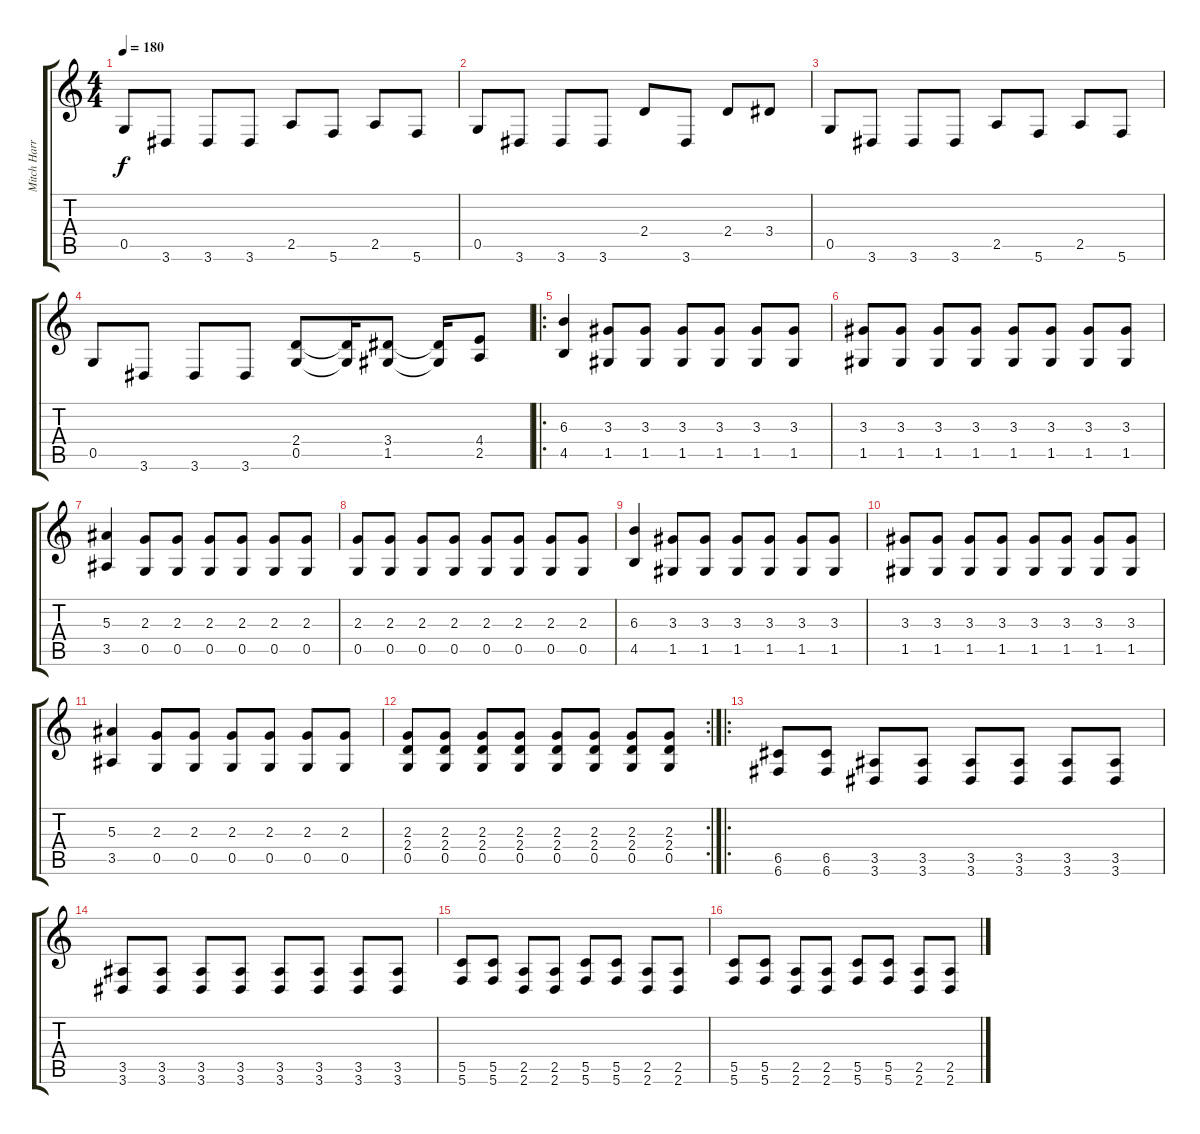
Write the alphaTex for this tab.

\track ("Mitch Harris" "Mitch Harr") {instrument distortionguitar}
\staff {score tabs}
\tuning (D4 A3 F3 C3 G2 C2) {hide}
\ts (4 4)
\tempo 180
\clef g2
\ks c
0.5.8{dy f} 3.6.8 3.6.8 3.6.8 2.5.8 5.6.8 2.5.8 5.6.8 |
0.5.8 3.6.8 3.6.8 3.6.8 2.4.8 3.6.8 2.4.8 3.4.8 |
0.5.8 3.6.8 3.6.8 3.6.8 2.5.8 5.6.8 2.5.8 5.6.8 |
0.5.8 3.6.8 3.6.8 3.6.8 (2.4 0.5).8 (2.4{t} 0.5{t}).16 (3.4 1.5).8 (3.4{t} 1.5{t}).16 (4.4 2.5).8 |
\ro
(6.3 4.5).4 (3.3 1.5).8 (3.3 1.5).8 (3.3 1.5).8 (3.3 1.5).8 (3.3 1.5).8 (3.3 1.5).8 |
(3.3 1.5).8 (3.3 1.5).8 (3.3 1.5).8 (3.3 1.5).8 (3.3 1.5).8 (3.3 1.5).8 (3.3 1.5).8 (3.3 1.5).8 |
(5.3 3.5).4 (2.3 0.5).8 (2.3 0.5).8 (2.3 0.5).8 (2.3 0.5).8 (2.3 0.5).8 (2.3 0.5).8 |
(2.3 0.5).8 (2.3 0.5).8 (2.3 0.5).8 (2.3 0.5).8 (2.3 0.5).8 (2.3 0.5).8 (2.3 0.5).8 (2.3 0.5).8 |
(6.3 4.5).4 (3.3 1.5).8 (3.3 1.5).8 (3.3 1.5).8 (3.3 1.5).8 (3.3 1.5).8 (3.3 1.5).8 |
(3.3 1.5).8 (3.3 1.5).8 (3.3 1.5).8 (3.3 1.5).8 (3.3 1.5).8 (3.3 1.5).8 (3.3 1.5).8 (3.3 1.5).8 |
(5.3 3.5).4 (2.3 0.5).8 (2.3 0.5).8 (2.3 0.5).8 (2.3 0.5).8 (2.3 0.5).8 (2.3 0.5).8 |
\rc 2
(2.3 2.4 0.5).8 (2.3 2.4 0.5).8 (2.3 2.4 0.5).8 (2.3 2.4 0.5).8 (2.3 2.4 0.5).8 (2.3 2.4 0.5).8 (2.3 2.4 0.5).8 (2.3 2.4 0.5).8 |
\ro
(6.5 6.6).8 (6.5 6.6).8 (3.5 3.6).8 (3.5 3.6).8 (3.5 3.6).8 (3.5 3.6).8 (3.5 3.6).8 (3.5 3.6).8 |
(3.5 3.6).8 (3.5 3.6).8 (3.5 3.6).8 (3.5 3.6).8 (3.5 3.6).8 (3.5 3.6).8 (3.5 3.6).8 (3.5 3.6).8 |
(5.5 5.6).8 (5.5 5.6).8 (2.5 2.6).8 (2.5 2.6).8 (5.5 5.6).8 (5.5 5.6).8 (2.5 2.6).8 (2.5 2.6).8 |
(5.5 5.6).8 (5.5 5.6).8 (2.5 2.6).8 (2.5 2.6).8 (5.5 5.6).8 (5.5 5.6).8 (2.5 2.6).8 (2.5 2.6).8
